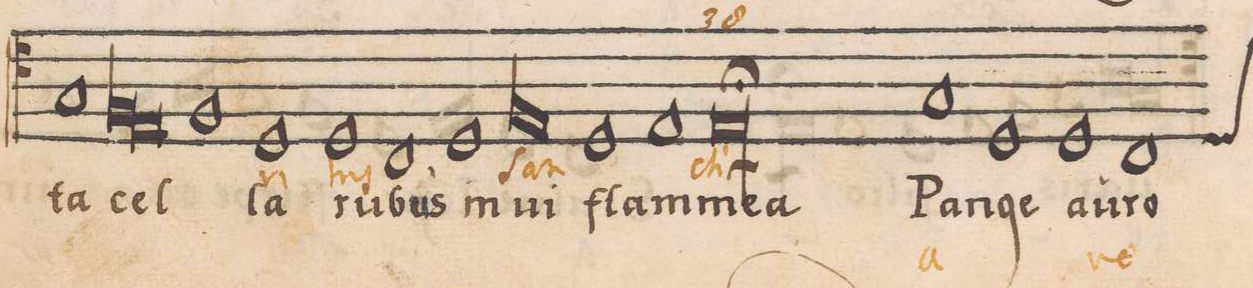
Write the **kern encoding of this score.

**kern	**text	**text
*I"TENOR	*	*
*clefC4	*	*
*k[]	*	*
*met(C)	*	*
*M2/1	*	*
1G	-ta	.
=62-	=62-	=62-
*lig	*	*
1F	cel-	.
1E	.	.
*Xlig	*	*
=63-	=63-	=63-
1F	.	.
1D	-la	-ri-
=64-	=64-	=64-
1D	ru-	-tus
1C	-bŭs	.
=65-	=65-	=65-
1D	in	.
*lig	*	*
1F	ui	ſan-
=66-	=66-	=66-
1E	.	.
*Xlig	*	*
1D	flam-	.
=67-	=67-	=67-
1E	-me-	.
1E;l\	-a	-cti
=68-	=68-	=68-
1G	Pan-	a-
1D	-ge	.
=69-	=69-	=69-
1D	aŭ-	.
1C	-ro-	-ve
*custos:D	*	*
=70-	=70-	=70-
*-	*-	*-
